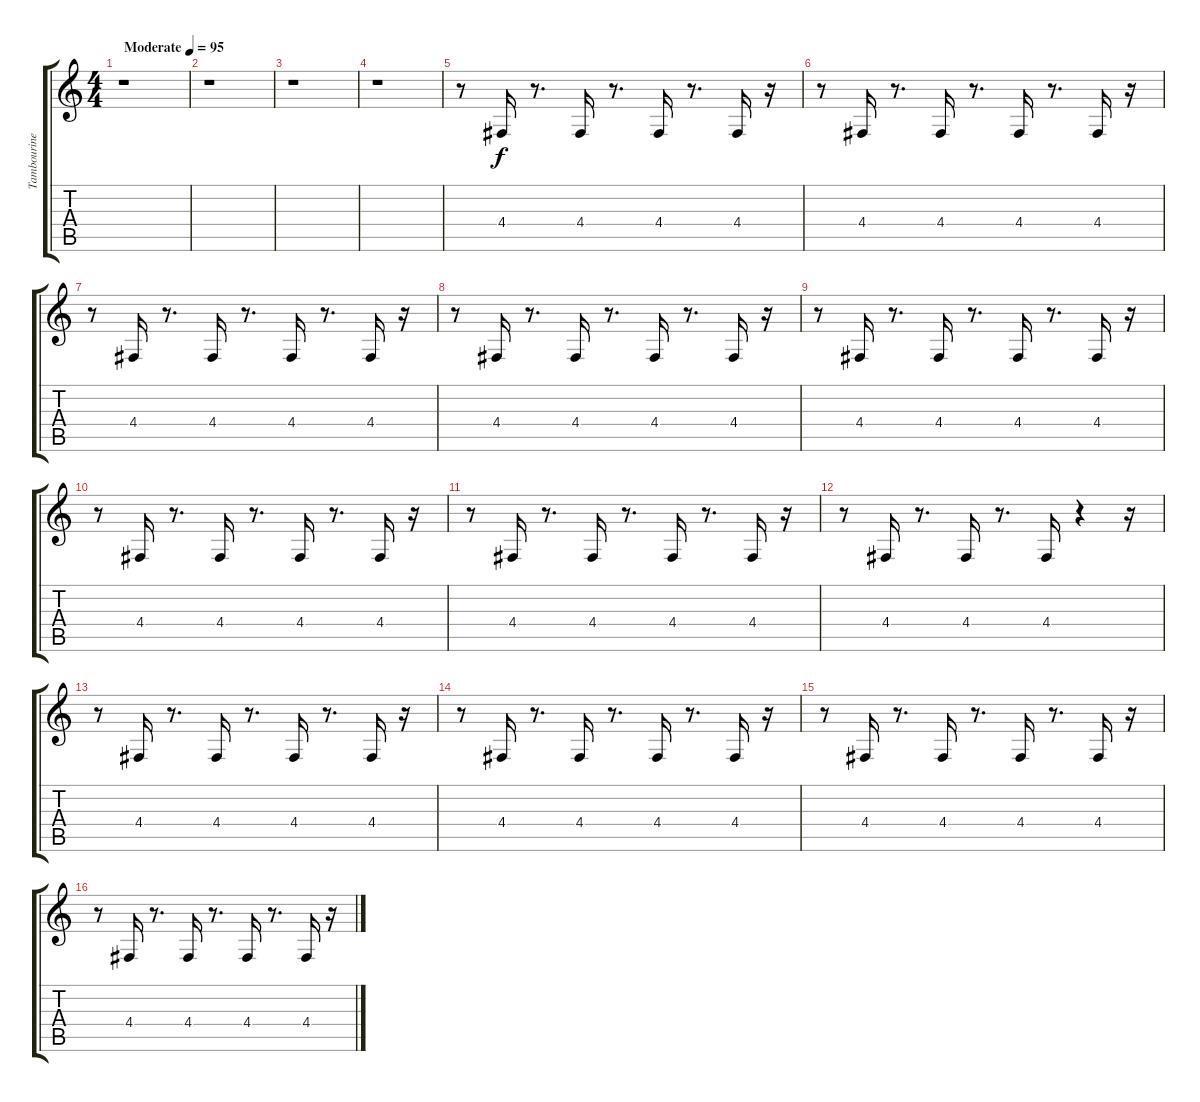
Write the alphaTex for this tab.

\track ("Tambourine" "Tambourine") {instrument tinklebell}
\staff {score tabs}
\tuning (E4 B3 G3 D3 A2 E2) {hide}
\ts (4 4)
\tempo (95 "Moderate")
\clef g2
\ks c
r.1{dy f instrument tinklebell} |
r.1 |
r.1 |
r.1 |
r.8 4.4.16 r.8{d} 4.4.16 r.8{d} 4.4.16 r.8{d} 4.4.16 r.16 |
r.8 4.4.16 r.8{d} 4.4.16 r.8{d} 4.4.16 r.8{d} 4.4.16 r.16 |
r.8 4.4.16 r.8{d} 4.4.16 r.8{d} 4.4.16 r.8{d} 4.4.16 r.16 |
r.8 4.4.16 r.8{d} 4.4.16 r.8{d} 4.4.16 r.8{d} 4.4.16 r.16 |
r.8 4.4.16 r.8{d} 4.4.16 r.8{d} 4.4.16 r.8{d} 4.4.16 r.16 |
r.8 4.4.16 r.8{d} 4.4.16 r.8{d} 4.4.16 r.8{d} 4.4.16 r.16 |
r.8 4.4.16 r.8{d} 4.4.16 r.8{d} 4.4.16 r.8{d} 4.4.16 r.16 |
r.8 4.4.16 r.8{d} 4.4.16 r.8{d} 4.4.16 r.4 r.16 |
r.8 4.4.16 r.8{d} 4.4.16 r.8{d} 4.4.16 r.8{d} 4.4.16 r.16 |
r.8 4.4.16 r.8{d} 4.4.16 r.8{d} 4.4.16 r.8{d} 4.4.16 r.16 |
r.8 4.4.16 r.8{d} 4.4.16 r.8{d} 4.4.16 r.8{d} 4.4.16 r.16 |
r.8 4.4.16 r.8{d} 4.4.16 r.8{d} 4.4.16 r.8{d} 4.4.16 r.16
